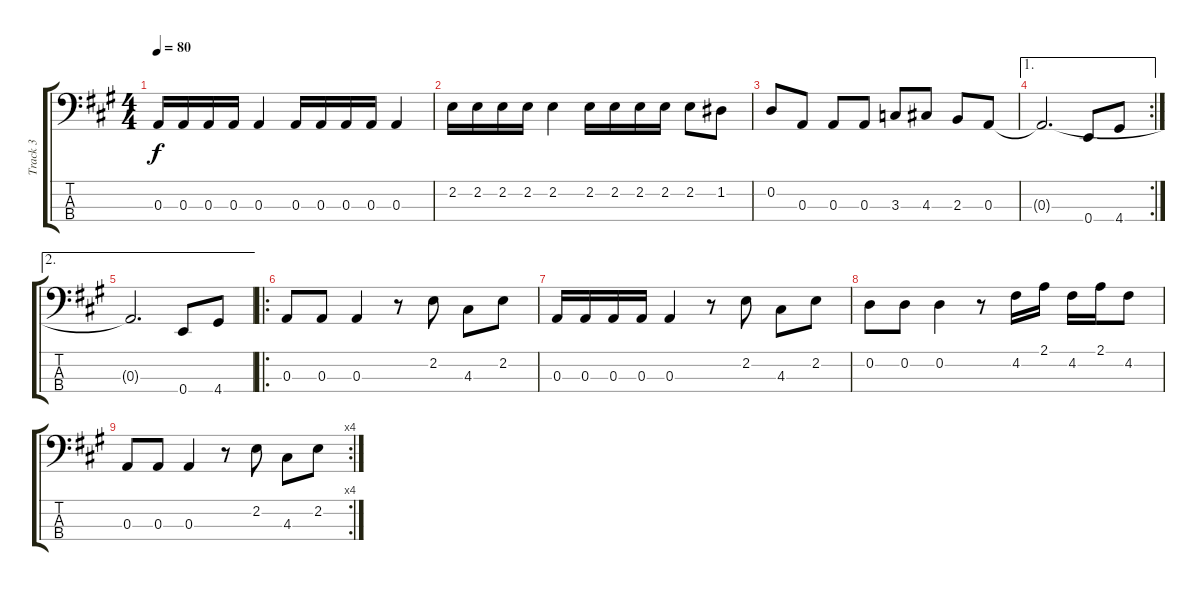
\track ("Track 3" "Track 3") {instrument electricbassfinger}
\staff {score tabs}
\tuning (G2 D2 A1 E1) {hide}
\ts (4 4)
\tempo 80
\clef f4
\ks a
0.3.16{dy f} 0.3.16 0.3.16 0.3.16 0.3.4 0.3.16 0.3.16 0.3.16 0.3.16 0.3.4 |
2.2.16 2.2.16 2.2.16 2.2.16 2.2.4 2.2.16 2.2.16 2.2.16 2.2.16 2.2.8 1.2.8 |
0.2.8 0.3.8 0.3.8 0.3.8 3.3.8 4.3.8 2.3.8 0.3.8 |
\ae 1
\rc 2
0.3{t}.2{d} 0.4.8 4.4.8 |
\ae 2
0.3{t}.2{d} 0.4.8 4.4.8 |
\ro
0.3.8 0.3.8 0.3.4 r.8 2.2.8 4.3.8 2.2.8 |
0.3.16 0.3.16 0.3.16 0.3.16 0.3.4 r.8 2.2.8 4.3.8 2.2.8 |
0.2.8 0.2.8 0.2.4 r.8 4.2.16 2.1.16 4.2.16 2.1.16 4.2.8 |
\rc 4
0.3.8 0.3.8 0.3.4 r.8 2.2.8 4.3.8 2.2.8
